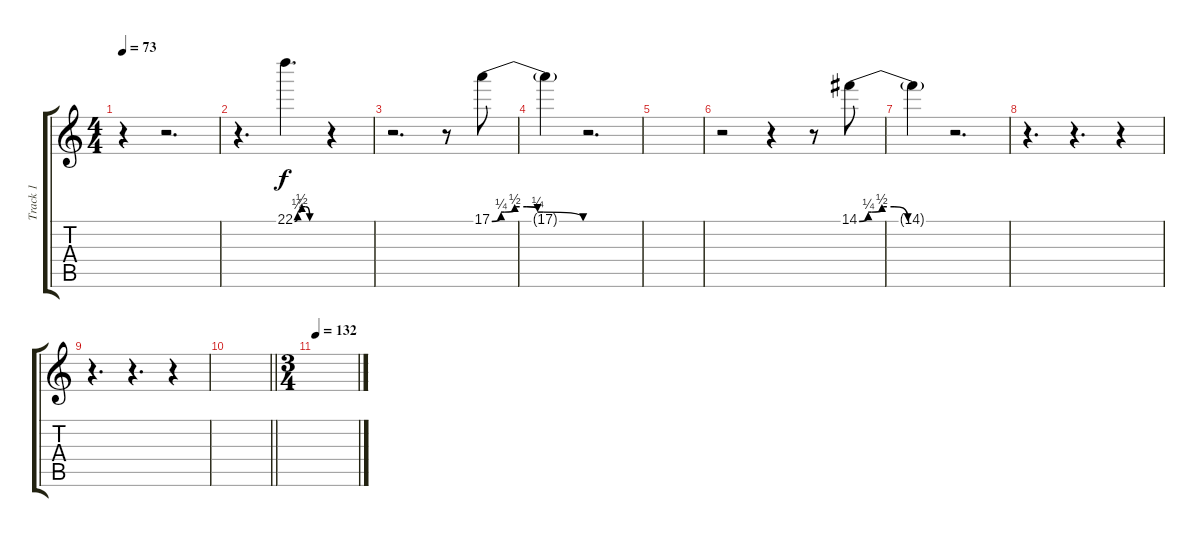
\track ("Track 1" "Track 1") {instrument overdrivenguitar}
\staff {score tabs}
\tuning (E4 B3 G3 D3 A2 E2) {hide}
\ts (4 4)
\tempo 73
\clef g2
\ks c
r.4{dy f} r.2{d} |
r.4{d} 22.1{be (custom 0 0 6 1 8 1 15 2 23 2 32 0 38 0 45 0 60 0)}.4{d} r.4 |
r.2{d} r.8 17.1{be (custom 0 0 6 1 8 1 15 2 23 2 30 1 34 1 60 0)}.8 |
17.1{t}.4 r.2{d} |
|
r.2 r.4 r.8 14.1{be (custom 0 0 6 1 8 1 15 2 23 2 32 0 38 0 45 0 60 0)}.8 |
14.1{t}.4 r.2{d} |
r.4{d} r.4{d} r.4 |
r.4{d} r.4{d} r.4 |
\barLineRight lightlight
|
\ts (3 4)
\tempo 132
